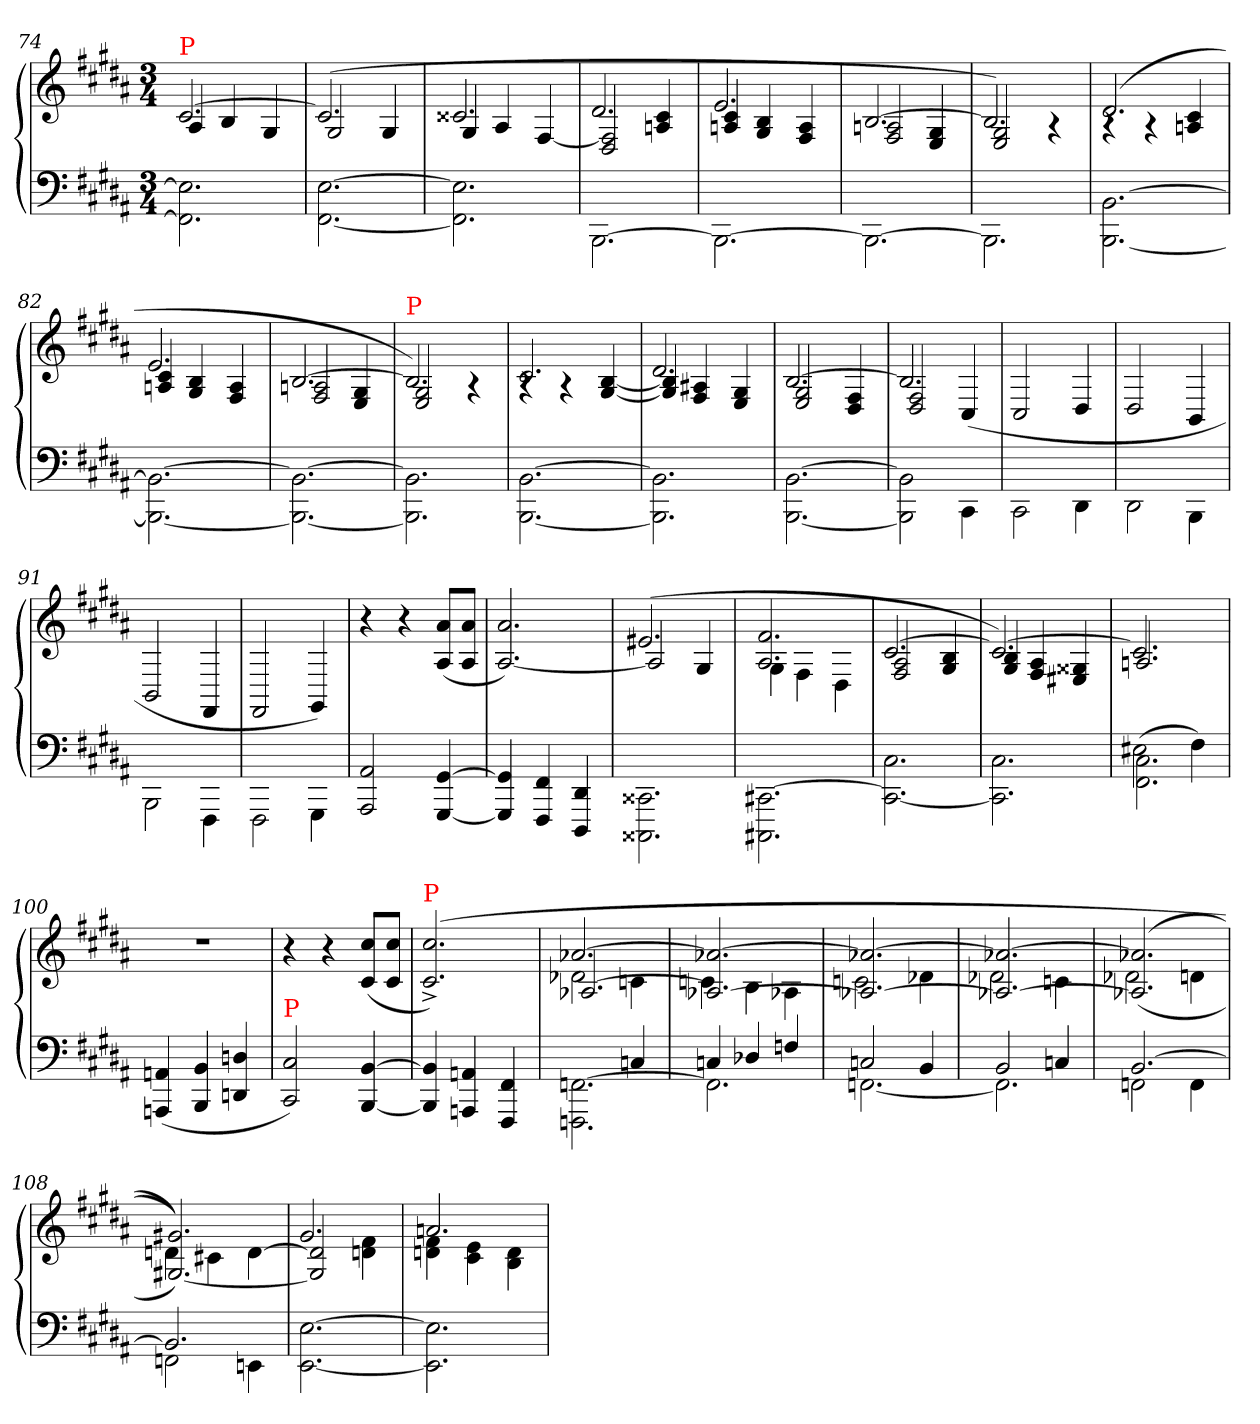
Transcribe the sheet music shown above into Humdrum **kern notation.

**kern	**kern
*part1	*part1
*staff2	*staff1
*clefF4	*clefG2
*k[f#c#g#d#a#]	*k[f#c#g#d#a#]
*M3/4	*M3/4
=74	=74
*	*^
!	!LO:TX:a:color=red:t=P	!
2.E]\ 2.FF#]\	[2.c#	4A#/
.	.	4B/
.	.	4G#/
=75	=75	=75
[2.E\ [2.FF#\	(>2.c#]	2G#/
.	.	4G#/
=76	=76	=76
2.E]\ 2.FF#]\	2.c##X	4G#/
.	.	4A#/
.	.	[4F#/
=77	=77	=77
[2.BBB\	2.d#	2F#]/ 2D#/
.	.	4c#/ 4An/
=78	=78	=78
2.BBB\_	2.e	4c#/ 4An/
.	.	4B/ 4G#/
.	.	4A/ 4F#/
=79	=79	=79
2.BBB\_	[2.B	2An/ 2F#/
.	.	4G#/ 4E/
=80	=80	=80
2.BBB\]	2.B])	2G#/ 2E/
.	.	4rA
=81	=81	=81
[2.BB\ [2.BBB\	(>2.d#	4rA
.	.	4rA
.	.	4c#/ 4An/
=82	=82	=82
2.BB_\ 2.BBB_\	2.e	4c#/ 4An/
.	.	4B/ 4G#/
.	.	4A/ 4F#/
=83	=83	=83
2.BB_\ 2.BBB_\	[2.B	2An/ 2F#/
.	.	4G#/ 4E/
=84	=84	=84
!	!LO:TX:a:color=red:t=P	!
2.BB]\ 2.BBB]\	2.B])	2G#/ 2E/
.	.	4rA
=85	=85	=85
[2.BB\ [2.BBB\	2.c#	4rA
.	.	4rA
.	.	[4B/ [4G#/
=86	=86	=86
2.BB]\ 2.BBB]\	2.d#	4B]/ 4G#]/
.	.	4A#X/ 4F#/
.	.	4G#/ 4E/
=87	=87	=87
[2.BB\ [2.BBB\	[2.B	2G#/ 2E/
.	.	4F#/ 4D#/
=88	=88	=88
2BB]\ 2BBB]\	2.B]	2F#/ 2D#/
4CC#\	.	(>4C#/
*	*v	*v
=89	=89
2CC#\	2C#/
4DD#\	4D#/
=90	=90
2DD#\	2D#/
4BBB\	4BB/
=91	=91
2BBB\	2BB/
4FFF#\	4FF#/
=92	=92
2FFF#\	2FF#/
4GGG#\	4GG#/)
=93	=93
2AA#/ 2AAA#/	4r
.	4r
[4GG#/ [4GGG#/	(>8a# 8A#L
.	8a# 8A#J
=94	=94
4GG#]/ 4GGG#]/	2.a# [2.A#)
4FF#/ 4FFF#/	.
4DD#/ 4DDD#/	.
=95	=95
*	*^
2.CC##X\ 2.CCC##X\	(>2.e#X	2A#/]
.	.	4G#/
=96	=96	=96
[2.CC#X\ 2.CCC#X\	2.f#/ 2.A#/	4G#\
.	.	4F#\
.	.	4D#\
=97	=97	=97
2.C#\ 2.CC#_\	[2.c#	2A#/ 2F#/
.	.	4B/ 4G#/
=98	=98	=98
2.C#\ 2.CC#]\	2.c#_)	4B/ 4G#/
.	.	4A#/ 4F#/
.	.	4G##X/ 4E#X/
=99	=99	=99
*^	*	*
(<2E#X\	2.C#\ 2.FF#\	2.c#]	2.An/
4F#\)	.	.	.
*v	*v	*	*
*	*v	*v
=100	=100
(4AAn/ 4AAAn/	2.rdd
4BB/ 4BBB/	.
4Dn/ 4DDn/	.
=101	=101
!LO:TX:a:color=red:t=P	!
2C#/ 2CC#/)	4r
.	4r
[4BB/ [4BBB/	(>8cc# 8c#L
.	8cc# 8c#J
=102	=102
!	!LO:TX:a:color=red:t=P
4BB]/ 4BBB]/	(<2.cc#^< 2.c#^<)
4AAn/ 4AAAn/	.
4FF#/ 4FFF#/	.
=103	=103
*^	*^
*	*	*	*^
2ryy	[2.FFn 2.FFFn	([2.a-X	2d-X)	[2.A-X/
4Cn	.	.	4cn	.
*	*	*	*v	*v
=104	=104	=104	=104
4Cn	2.FFn]	2.a-X_ 2.A-X_	4cn
4D-X	.	.	4B
4Fn	.	.	4A-X
=105	=105	=105	=105
2Cn	[2.FFn	2.a-X_ 2.A-X_	2cn
4BB	.	.	4d-X
=106	=106	=106	=106
2BB	2.FFn]	2.a-X_ 2.A-X_	2d-X
4Cn	.	.	4cn
=107	=107	=107	=107
[2.BB	2FFn	(>(>2.a-X] 2.A-X]	2d-X
.	4FF	.	4dn
=108	=108	=108	=108
2.BB]	2FFn	4dn\	2.g#X/ [2.G#X/)))
.	.	4c#X\	.
.	4EEn	[4d\	.
*v	*v	*	*
=109	=109	=109
[2.E\ [2.EE\	2.g#	2dn]/ 2G#]/
.	.	4f# 4d
=110	=110	=110
2.E]\ 2.EE]\	2.an	4f# 4dn
.	.	4e 4c#
.	.	4d 4B
*	*v	*v
=	=
*-	*-
